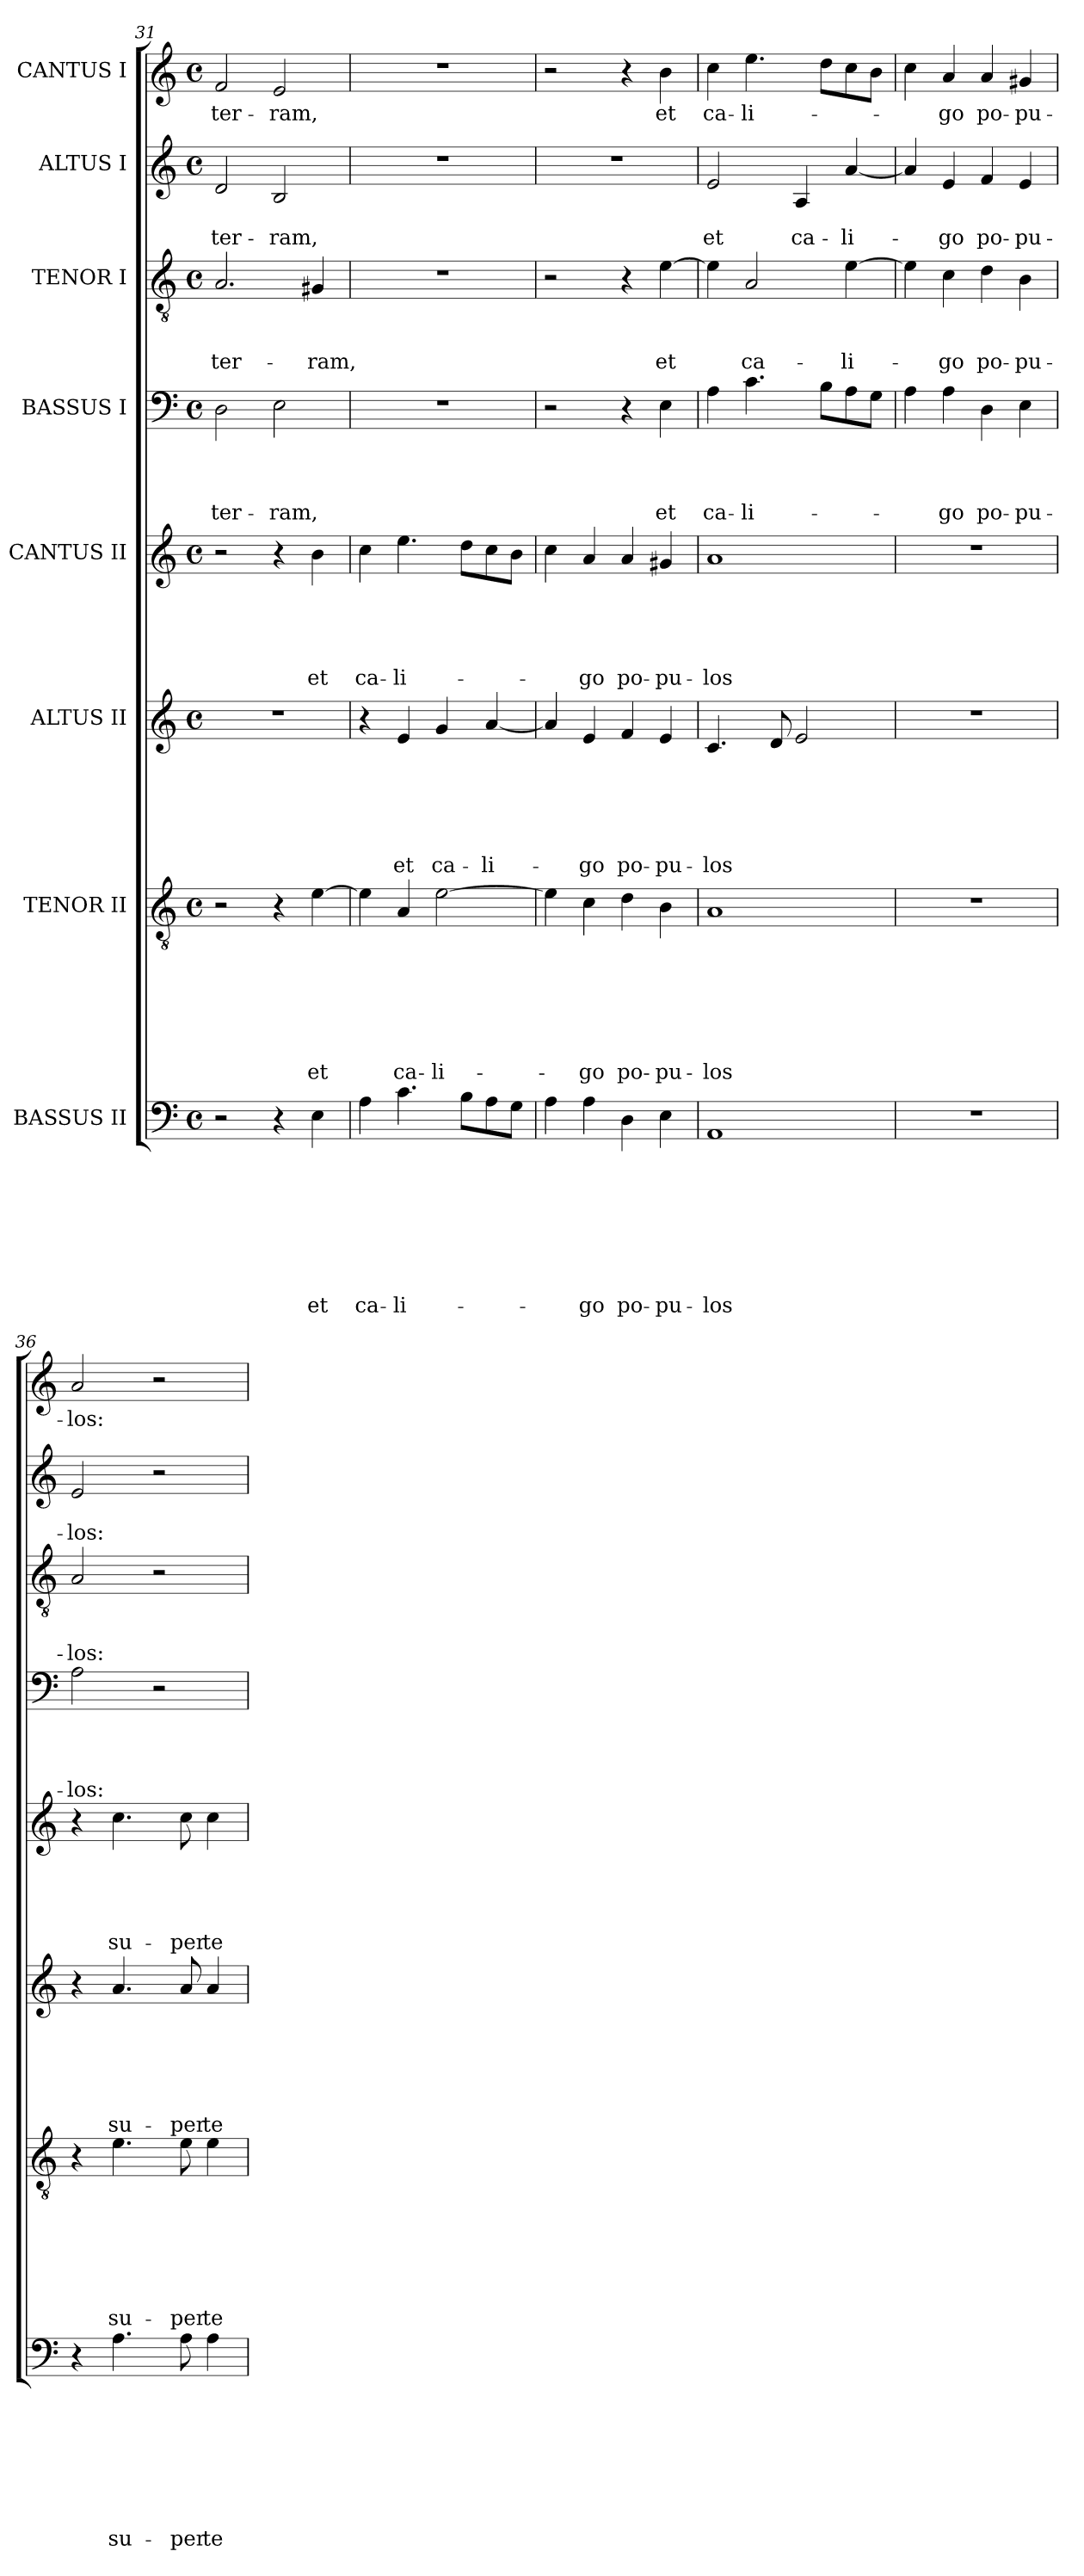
**kern	**text	**text	**text	**text	**text	**text	**text	**text	**kern	**text	**text	**text	**text	**text	**text	**text	**kern	**text	**text	**text	**text	**text	**text	**kern	**text	**text	**text	**text	**text	**kern	**text	**text	**text	**text	**kern	**text	**text	**text	**kern	**text	**text	**kern	**text
*part8	*part8	*part8	*part8	*part8	*part8	*part8	*part8	*part8	*part7	*part7	*part7	*part7	*part7	*part7	*part7	*part7	*part6	*part6	*part6	*part6	*part6	*part6	*part6	*part5	*part5	*part5	*part5	*part5	*part5	*part4	*part4	*part4	*part4	*part4	*part3	*part3	*part3	*part3	*part2	*part2	*part2	*part1	*part1
*staff8	*staff8	*staff8	*staff8	*staff8	*staff8	*staff8	*staff8	*staff8	*staff7	*staff7	*staff7	*staff7	*staff7	*staff7	*staff7	*staff7	*staff6	*staff6	*staff6	*staff6	*staff6	*staff6	*staff6	*staff5	*staff5	*staff5	*staff5	*staff5	*staff5	*staff4	*staff4	*staff4	*staff4	*staff4	*staff3	*staff3	*staff3	*staff3	*staff2	*staff2	*staff2	*staff1	*staff1
*I"BASSUS II	*	*	*	*	*	*	*	*	*I"TENOR II	*	*	*	*	*	*	*	*I"ALTUS II	*	*	*	*	*	*	*I"CANTUS II	*	*	*	*	*	*I"BASSUS I	*	*	*	*	*I"TENOR I	*	*	*	*I"ALTUS I	*	*	*I"CANTUS I	*
*clefF4	*	*	*	*	*	*	*	*	*clefGv2	*	*	*	*	*	*	*	*clefG2	*	*	*	*	*	*	*clefG2	*	*	*	*	*	*clefF4	*	*	*	*	*clefGv2	*	*	*	*clefG2	*	*	*clefG2	*
*k[]	*	*	*	*	*	*	*	*	*k[]	*	*	*	*	*	*	*	*k[]	*	*	*	*	*	*	*k[]	*	*	*	*	*	*k[]	*	*	*	*	*k[]	*	*	*	*k[]	*	*	*k[]	*
*C:	*	*	*	*	*	*	*	*	*C:	*	*	*	*	*	*	*	*C:	*	*	*	*	*	*	*C:	*	*	*	*	*	*C:	*	*	*	*	*C:	*	*	*	*C:	*	*	*C:	*
*M4/4	*	*	*	*	*	*	*	*	*M4/4	*	*	*	*	*	*	*	*M4/4	*	*	*	*	*	*	*M4/4	*	*	*	*	*	*M4/4	*	*	*	*	*M4/4	*	*	*	*M4/4	*	*	*M4/4	*
*met(c)	*	*	*	*	*	*	*	*	*met(c)	*	*	*	*	*	*	*	*met(c)	*	*	*	*	*	*	*met(c)	*	*	*	*	*	*met(c)	*	*	*	*	*met(c)	*	*	*	*met(c)	*	*	*met(c)	*
=31	=31	=31	=31	=31	=31	=31	=31	=31	=31	=31	=31	=31	=31	=31	=31	=31	=31	=31	=31	=31	=31	=31	=31	=31	=31	=31	=31	=31	=31	=31	=31	=31	=31	=31	=31	=31	=31	=31	=31	=31	=31	=31	=31
2r	.	.	.	.	.	.	.	.	2r	.	.	.	.	.	.	.	1r	.	.	.	.	.	.	2r	.	.	.	.	.	2D\	.	.	.	ter-	2.A/	.	.	ter-	2d/	.	ter-	2f/	ter-
4r	.	.	.	.	.	.	.	.	4r	.	.	.	.	.	.	.	.	.	.	.	.	.	.	4r	.	.	.	.	.	2E\	.	.	.	-ram,	.	.	.	.	2B/	.	-ram,	2e/	-ram,
4E\	.	.	.	.	.	.	.	et	[4e\	.	.	.	.	.	.	et	.	.	.	.	.	.	.	4b\	.	.	.	.	et	.	.	.	.	.	4G#/	.	.	-ram,	.	.	.	.	.
=32	=32	=32	=32	=32	=32	=32	=32	=32	=32	=32	=32	=32	=32	=32	=32	=32	=32	=32	=32	=32	=32	=32	=32	=32	=32	=32	=32	=32	=32	=32	=32	=32	=32	=32	=32	=32	=32	=32	=32	=32	=32	=32	=32
4A\	.	.	.	.	.	.	.	ca-	4e\]	.	.	.	.	.	.	.	4r	.	.	.	.	.	.	4cc\	.	.	.	.	ca-	1r	.	.	.	.	1r	.	.	.	1r	.	.	1r	.
4.c\	.	.	.	.	.	.	.	-li-	4A/	.	.	.	.	.	.	ca-	4e/	.	.	.	.	.	et	4.ee\	.	.	.	.	-li-	.	.	.	.	.	.	.	.	.	.	.	.	.	.
.	.	.	.	.	.	.	.	.	[2e\	.	.	.	.	.	.	-li-	4g/	.	.	.	.	.	ca-	.	.	.	.	.	.	.	.	.	.	.	.	.	.	.	.	.	.	.	.
8B\L	.	.	.	.	.	.	.	.	.	.	.	.	.	.	.	.	.	.	.	.	.	.	.	8dd\L	.	.	.	.	.	.	.	.	.	.	.	.	.	.	.	.	.	.	.
8A\	.	.	.	.	.	.	.	.	.	.	.	.	.	.	.	.	[4a/	.	.	.	.	.	-li-	8cc\	.	.	.	.	.	.	.	.	.	.	.	.	.	.	.	.	.	.	.
8G\J	.	.	.	.	.	.	.	.	.	.	.	.	.	.	.	.	.	.	.	.	.	.	.	8b\J	.	.	.	.	.	.	.	.	.	.	.	.	.	.	.	.	.	.	.
=33	=33	=33	=33	=33	=33	=33	=33	=33	=33	=33	=33	=33	=33	=33	=33	=33	=33	=33	=33	=33	=33	=33	=33	=33	=33	=33	=33	=33	=33	=33	=33	=33	=33	=33	=33	=33	=33	=33	=33	=33	=33	=33	=33
4A\	.	.	.	.	.	.	.	.	4e\]	.	.	.	.	.	.	.	4a/]	.	.	.	.	.	.	4cc\	.	.	.	.	.	2r	.	.	.	.	2r	.	.	.	1r	.	.	2r	.
4A\	.	.	.	.	.	.	.	-go	4c\	.	.	.	.	.	.	-go	4e/	.	.	.	.	.	-go	4a/	.	.	.	.	-go	.	.	.	.	.	.	.	.	.	.	.	.	.	.
4D\	.	.	.	.	.	.	.	po-	4d\	.	.	.	.	.	.	po-	4f/	.	.	.	.	.	po-	4a/	.	.	.	.	po-	4r	.	.	.	.	4r	.	.	.	.	.	.	4r	.
4E\	.	.	.	.	.	.	.	-pu-	4B\	.	.	.	.	.	.	-pu-	4e/	.	.	.	.	.	-pu-	4g#X/	.	.	.	.	-pu-	4E\	.	.	.	et	[4e\	.	.	et	.	.	.	4b\	et
=34	=34	=34	=34	=34	=34	=34	=34	=34	=34	=34	=34	=34	=34	=34	=34	=34	=34	=34	=34	=34	=34	=34	=34	=34	=34	=34	=34	=34	=34	=34	=34	=34	=34	=34	=34	=34	=34	=34	=34	=34	=34	=34	=34
1AA	.	.	.	.	.	.	.	-los	1A	.	.	.	.	.	.	-los	4.c/	.	.	.	.	.	-los	1a	.	.	.	.	-los	4A\	.	.	.	ca-	4e\]	.	.	.	2e/	.	et	4cc\	ca-
.	.	.	.	.	.	.	.	.	.	.	.	.	.	.	.	.	.	.	.	.	.	.	.	.	.	.	.	.	.	4.c\	.	.	.	-li-	2A/	.	.	ca-	.	.	.	4.ee\	-li-
.	.	.	.	.	.	.	.	.	.	.	.	.	.	.	.	.	8d/	.	.	.	.	.	.	.	.	.	.	.	.	.	.	.	.	.	.	.	.	.	.	.	.	.	.
.	.	.	.	.	.	.	.	.	.	.	.	.	.	.	.	.	2e/	.	.	.	.	.	.	.	.	.	.	.	.	.	.	.	.	.	.	.	.	.	4A/	.	ca-	.	.
.	.	.	.	.	.	.	.	.	.	.	.	.	.	.	.	.	.	.	.	.	.	.	.	.	.	.	.	.	.	8B\L	.	.	.	.	.	.	.	.	.	.	.	8dd\L	.
.	.	.	.	.	.	.	.	.	.	.	.	.	.	.	.	.	.	.	.	.	.	.	.	.	.	.	.	.	.	8A\	.	.	.	.	[4e\	.	.	-li-	[4a/	.	-li-	8cc\	.
.	.	.	.	.	.	.	.	.	.	.	.	.	.	.	.	.	.	.	.	.	.	.	.	.	.	.	.	.	.	8G\J	.	.	.	.	.	.	.	.	.	.	.	8b\J	.
!!LO:LB:g=z
=35	=35	=35	=35	=35	=35	=35	=35	=35	=35	=35	=35	=35	=35	=35	=35	=35	=35	=35	=35	=35	=35	=35	=35	=35	=35	=35	=35	=35	=35	=35	=35	=35	=35	=35	=35	=35	=35	=35	=35	=35	=35	=35	=35
1r	.	.	.	.	.	.	.	.	1r	.	.	.	.	.	.	.	1r	.	.	.	.	.	.	1r	.	.	.	.	.	4A\	.	.	.	.	4e\]	.	.	.	4a/]	.	.	4cc\	.
.	.	.	.	.	.	.	.	.	.	.	.	.	.	.	.	.	.	.	.	.	.	.	.	.	.	.	.	.	.	4A\	.	.	.	-go	4c\	.	.	-go	4e/	.	-go	4a/	-go
.	.	.	.	.	.	.	.	.	.	.	.	.	.	.	.	.	.	.	.	.	.	.	.	.	.	.	.	.	.	4D\	.	.	.	po-	4d\	.	.	po-	4f/	.	po-	4a/	po-
.	.	.	.	.	.	.	.	.	.	.	.	.	.	.	.	.	.	.	.	.	.	.	.	.	.	.	.	.	.	4E\	.	.	.	-pu-	4B\	.	.	-pu-	4e/	.	-pu-	4g#X/	-pu-
=36	=36	=36	=36	=36	=36	=36	=36	=36	=36	=36	=36	=36	=36	=36	=36	=36	=36	=36	=36	=36	=36	=36	=36	=36	=36	=36	=36	=36	=36	=36	=36	=36	=36	=36	=36	=36	=36	=36	=36	=36	=36	=36	=36
4r	.	.	.	.	.	.	.	.	4r	.	.	.	.	.	.	.	4r	.	.	.	.	.	.	4r	.	.	.	.	.	2A\	.	.	.	-los:	2A/	.	.	-los:	2e/	.	-los:	2a/	-los:
4.A\	.	.	.	.	.	.	.	su-	4.e\	.	.	.	.	.	.	su-	4.a/	.	.	.	.	.	su-	4.cc\	.	.	.	.	su-	.	.	.	.	.	.	.	.	.	.	.	.	.	.
.	.	.	.	.	.	.	.	.	.	.	.	.	.	.	.	.	.	.	.	.	.	.	.	.	.	.	.	.	.	2r	.	.	.	.	2r	.	.	.	2r	.	.	2r	.
8A\	.	.	.	.	.	.	.	-per	8e\	.	.	.	.	.	.	-per	8a/	.	.	.	.	.	-per	8cc\	.	.	.	.	-per	.	.	.	.	.	.	.	.	.	.	.	.	.	.
4A\	.	.	.	.	.	.	.	te	4e\	.	.	.	.	.	.	te	4a/	.	.	.	.	.	te	4cc\	.	.	.	.	te	.	.	.	.	.	.	.	.	.	.	.	.	.	.
=	=	=	=	=	=	=	=	=	=	=	=	=	=	=	=	=	=	=	=	=	=	=	=	=	=	=	=	=	=	=	=	=	=	=	=	=	=	=	=	=	=	=	=
*-	*-	*-	*-	*-	*-	*-	*-	*-	*-	*-	*-	*-	*-	*-	*-	*-	*-	*-	*-	*-	*-	*-	*-	*-	*-	*-	*-	*-	*-	*-	*-	*-	*-	*-	*-	*-	*-	*-	*-	*-	*-	*-	*-
